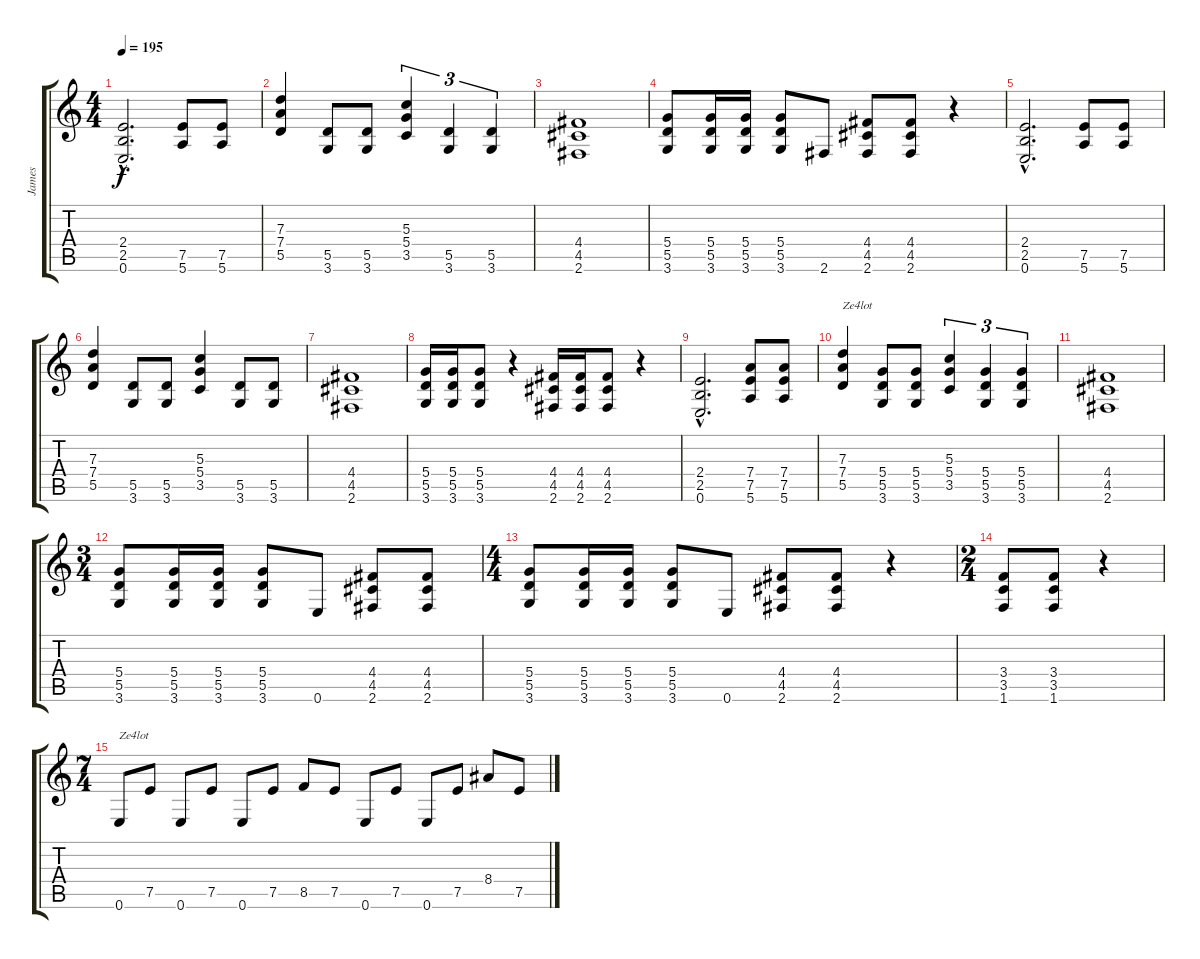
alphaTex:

\track ("James" "James") {instrument distortionguitar}
\staff {score tabs}
\tuning (E4 B3 G3 D3 A2 E2) {hide}
\ts (4 4)
\tempo 195
\clef g2
\ks c
(2.4{hac} 2.5{hac} 0.6{hac}).2{d dy f} (7.5 5.6).8 (7.5 5.6).8 |
(7.3 7.4 5.5).4 (5.5 3.6).8 (5.5 3.6).8 (5.3 5.4 3.5).4{tu (3 2)} (5.5 3.6).4{tu (3 2)} (5.5 3.6).4{tu (3 2)} |
(4.4 4.5 2.6).1 |
(5.4 5.5 3.6).8 (5.4 5.5 3.6).16 (5.4 5.5 3.6).16 (5.4 5.5 3.6).8 2.6.8 (4.4 4.5 2.6).8 (4.4 4.5 2.6).8 r.4 |
(2.4{hac} 2.5{hac} 0.6{hac}).2{d} (7.5 5.6).8 (7.5 5.6).8 |
(7.3 7.4 5.5).4 (5.5 3.6).8 (5.5 3.6).8 (5.3 5.4 3.5).4 (5.5 3.6).8 (5.5 3.6).8 |
(4.4 4.5 2.6).1 |
(5.4 5.5 3.6).16 (5.4 5.5 3.6).16 (5.4 5.5 3.6).8 r.4 (4.4 4.5 2.6).16 (4.4 4.5 2.6).16 (4.4 4.5 2.6).8 r.4 |
(2.4{hac} 2.5{hac} 0.6{hac}).2{d} (7.4 7.5 5.6).8 (7.4 7.5 5.6).8 |
(7.3 7.4 5.5).4{txt "Ze4lot"} (5.4 5.5 3.6).8 (5.4 5.5 3.6).8 (5.3 5.4 3.5).4{tu (3 2)} (5.4 5.5 3.6).4{tu (3 2)} (5.4 5.5 3.6).4{tu (3 2)} |
(4.4 4.5 2.6).1 |
\ts (3 4)
(5.4 5.5 3.6).8 (5.4 5.5 3.6).16 (5.4 5.5 3.6).16 (5.4 5.5 3.6).8 0.6.8 (4.4 4.5 2.6).8 (4.4 4.5 2.6).8 |
\ts (4 4)
(5.4 5.5 3.6).8 (5.4 5.5 3.6).16 (5.4 5.5 3.6).16 (5.4 5.5 3.6).8 0.6.8 (4.4 4.5 2.6).8 (4.4 4.5 2.6).8 r.4 |
\ts (2 4)
(3.4 3.5 1.6).8 (3.4 3.5 1.6).8 r.4 |
\ts (7 4)
0.6.8{txt "Ze4lot"} 7.5.8 0.6.8 7.5.8 0.6.8 7.5.8 8.5.8 7.5.8 0.6.8 7.5.8 0.6.8 7.5.8 8.4.8 7.5.8
